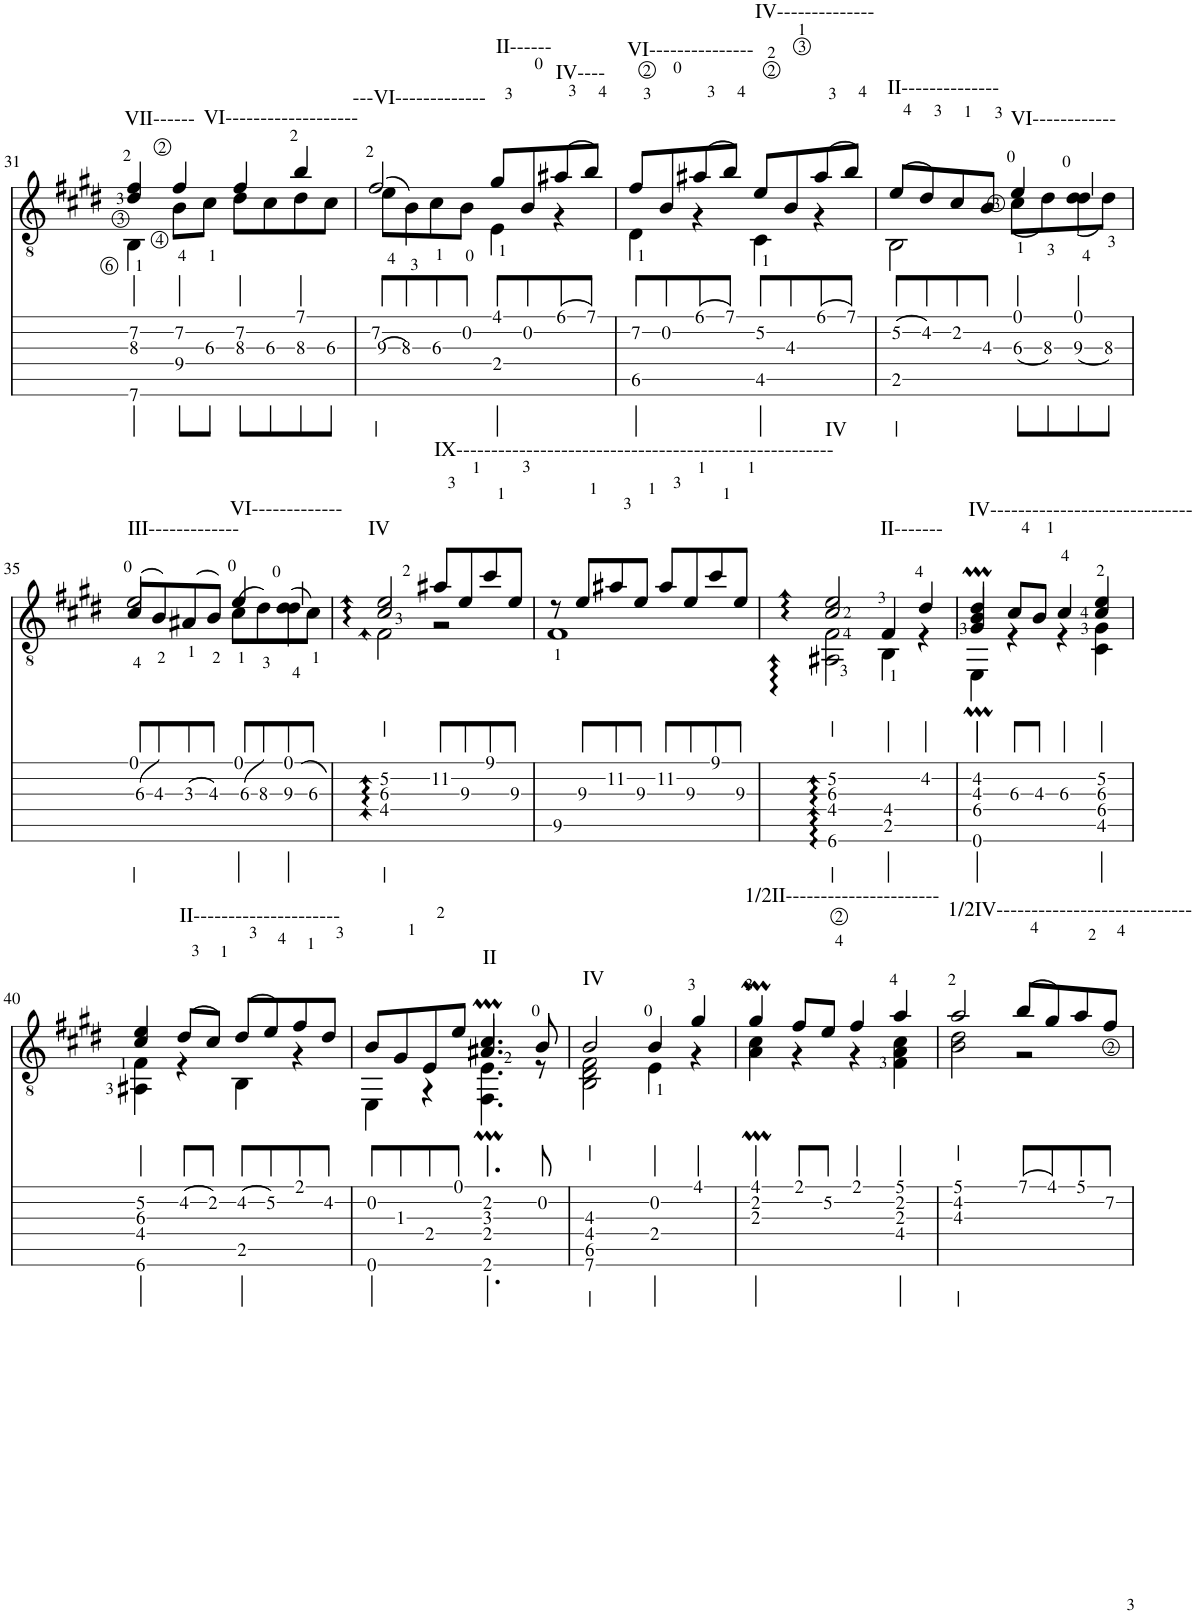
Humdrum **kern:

**kern	**kern
*part1	*part1
*staff2	*staff1
*I"Classical Guitar	*
*I'Guit.	*
!!LO:PB:g=z
*	*clefGv2
*k[f#c#g#d#]	*k[f#c#g#d#]
*M4/4	*M4/4
*met(c)	*met(c)
=31	=31
*^	*^
!	!	!LO:TX:a:t=VII------	!
4d#/ 4f#/	4BB\	4d#/ 4f#/	4BB\
4f#/	8B\L	4f#/	8B<\L
!	!	!	!LO:TX:a:t=VI-------------------
.	8c#\J	.	8c#<\J
4f#/	8d#\L	4f#/	8d#\L
.	8c#\	.	8c#\
4b/	8d#\	4b/	8d#\
.	8c#\J	.	8c#\J
=32	=32	=32	=32
!	!	!LO:TX:a:t=---VI-------------	!
8e/L	2f#\	(8e<\L	2f#/
8d#/	.	8d#<\)	.
8c#/	.	8c#<\	.
8B/J	.	8B<\J	.
!	!	!LO:TX:a:t=II------	!
8g#/L	4E\	8g#/L	4E\
8B/	.	8B/	.
!	!	!LO:TX:a:t=IV----	!
8a#/	4r	(8a#X/	4r
8b/J	.	8b/J)	.
=33	=33	=33	=33
!	!	!LO:TX:a:t=VI---------------	!
8f#/L	4D#\	8f#/L	4D#\
8B/	.	8B/	.
8a#/	4r	(8a#X/	4r
8b/J	.	8b/J)	.
!	!	!LO:TX:a:t=IV--------------	!
8e/L	4C#\	8e/L	4C#\
8B/	.	8B/	.
8a#/	4r	(8a#/	4r
8b/J	.	8b/J)	.
=34	=34	=34	=34
!	!	!LO:TX:a:t=II--------------	!
8e/L	2BB\	(8e/L	2BB\
8d#/	.	8d#/)	.
8c#/	.	8c#/	.
8B/J	.	8B/J	.
!	!	!LO:TX:a:t=VI------------	!
4e/	8c#\L	4e/	(8c#<<\L
.	8d#\	.	8d#<\)
4e/	8e\	4e/	(8e<\
.	8d#\J	.	8d#<\J)
!!LO:LB:g=z	!!
=35	=35	=35	=35
!	!	!LO:TX:a:t=III-------------	!
8c#/L	2e\	(8c#</L	2e/
8B/	.	8B</)	.
8A#/	.	(8A#X</	.
8B/J	.	8B</J)	.
!	!	!LO:TX:a:t=VI-------------	!
8c#/L	4e\	(8c#<\L	4e/
8d#/	.	8d#<\)	.
8e/	4e\	(8e<\	4e/
8c#/J	.	8c#<\J)	.
=36	=36	=36	=36
!	!	!LO:TX:a:t=IV	!
2c#/ 2e/	2F#\	2c#/ 2e/	2F#\
!	!	!LO:TX:a:t=IX------------------------------------------------------	!
8a#/L	2r	8a#X/L	2r
8e/	.	8e/	.
8cc#/	.	8cc#/	.
8e/J	.	8e/J	.
=37	=37	=37	=37
8r	1F#	8r	1F#
8e/L	.	8e/L	.
8a#/	.	8a#X/	.
8e/J	.	8e/J	.
8a#/L	.	8a#/L	.
8e/	.	8e/	.
8cc#/	.	8cc#/	.
8e/J	.	8e/J	.
=38	=38	=38	=38
!	!	!LO:TX:a:t=IV	!
2c#/ 2e/	2AA#\ 2F#\	2c#/ 2e/	2AA#X\ 2F#\
!	!	!LO:TX:a:t=II-------	!
4F#/	4BB\	4F#/	4BB\
4d#/	4r	4d#/	4r
=39	=39	=39	=39
*	*^	*	*^
!	!	!	!LO:TX:a:t=IV-----------------------------	!	!
4G#/ 4B/	4EE\	4d#m/	4G#/ 4B/	4EE\	4d#m/
8c#/L	4r	2.ryy	8c#/L	4r	2.ryy
8B/J	.	.	8B/J	.	.
4c#/	4r	.	4c#/	4r	.
4c#/ 4e/	4C#\ 4G#\	.	4c#/ 4e/	4C#\ 4G#\	.
*	*v	*v	*	*	*
*	*	*	*v	*v
!!LO:LB:g=z
=40	=40	=40	=40
4c#/ 4e/	4AA#X\ 4F#\	4c#/ 4e/	4AA#X\ 4F#\
!	!	!LO:TX:a:t=II---------------------	!
8d#/L	4r	(8d#/L	4r
8c#/J	.	8c#/J)	.
8d#/L	4BB\	(8d#/L	4BB\
8e/	.	8e/)	.
8f#/	4r	8f#/	4r
8d#/J	.	8d#/J	.
=41	=41	=41	=41
*	*^	*	*^
8B/L	4EE\	2ryy	8B/L	4EE\	2ryy
8G#/	.	.	8G#/	.	.
8E/	4r	.	8E/	4r	.
8e/J	.	.	8e/J	.	.
!	!	!	!LO:TX:a:t=II	!	!
4.A#X/	4.FF#\ 4.E\	4.c#M/	4.A#X/	4.FF#\ 4.E\	4.c#M/
8B/	8r	8ryy	8B/	8r	8ryy
=42	=42	=42	=42	=42	=42
!	!	!	!LO:TX:a:t=IV	!	!
*	*v	*v	*	*	*
*	*	*	*v	*v
2B/	2BB\ 2D#\ 2F#\	2B/	2BB\ 2D#\ 2F#\
4B/	4E\	4B/	4E\
4g#/	4r	4g#/	4r
=43	=43	=43	=43
!	!	!LO:TX:a:t=1/2II----------------------	!
4g#m/	4A\ 4c#\	4g#m/	4A\ 4c#\
8f#/L	4r	8f#/L	4r
8e/J	.	8e/J	.
4f#/	4r	4f#/	4r
4a/	4F#\ 4A\ 4c#\	4a/	4F#\ 4A\ 4c#\
=44	=44	=44	=44
!	!	!LO:TX:a:t=1/2IV----------------------------	!
2a/	2B\ 2d#\	2a/	2B\ 2d#\
8b/L	2r	(8b/L	2r
8g#/	.	8g#/)	.
8a/	.	8a/	.
8f#/J	.	8f#/J	.
*v	*v	*	*
*	*v	*v
=	=
*-	*-
